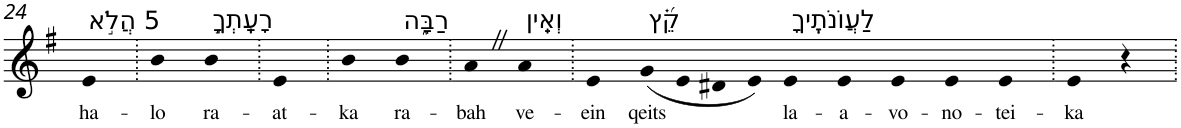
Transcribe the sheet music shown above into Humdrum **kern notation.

**kern	**text
*part1	*part1
*staff1	*staff1
*I"Piano	*
*I'Pno	*
!!LO:PB:g=z
*clefG2	*
*k[f#]	*
*G:	*
=24	=24
!LO:TX:a:t=5 הֲלֹ֣א	!
!	!LO:LY:b
4e	ha-
=25.	=25.
!	!LO:LY:b
4b	-lo
!LO:TX:a:t=רָעָֽתְךָ֣	!
!	!LO:LY:b
4b	ra-
=26.	=26.
!	!LO:LY:b
4e	-at-
=27.	=27.
!	!LO:LY:b
4b	-ka
!LO:TX:a:t=רַבָּ֑ה	!
!	!LO:LY:b
4b	ra-
=28.	=28.
!	!LO:LY:b
4aZ	-bah
!LO:TX:a:t=וְאֵֽין	!
!	!LO:LY:b
4a	ve-
=29.	=29.
!	!LO:LY:b
4e	-ein
!LO:TX:a:t=קֵ֝֗ץ	!
!	!LO:LY:b
(8g	qeits
8e	.
8d#X	.
8e)	.
!LO:TX:a:t=לַעֲוֺנֹתֶֽיךָ	!
!	!LO:LY:b
4e	la-
!	!LO:LY:b
4e	-a-
!	!LO:LY:b
4e	-vo-
!	!LO:LY:b
4e	-no-
!	!LO:LY:b
4e	-tei-
=30.	=30.
!	!LO:LY:b
4e	-ka
4r	.
=.	=.
*-	*-
